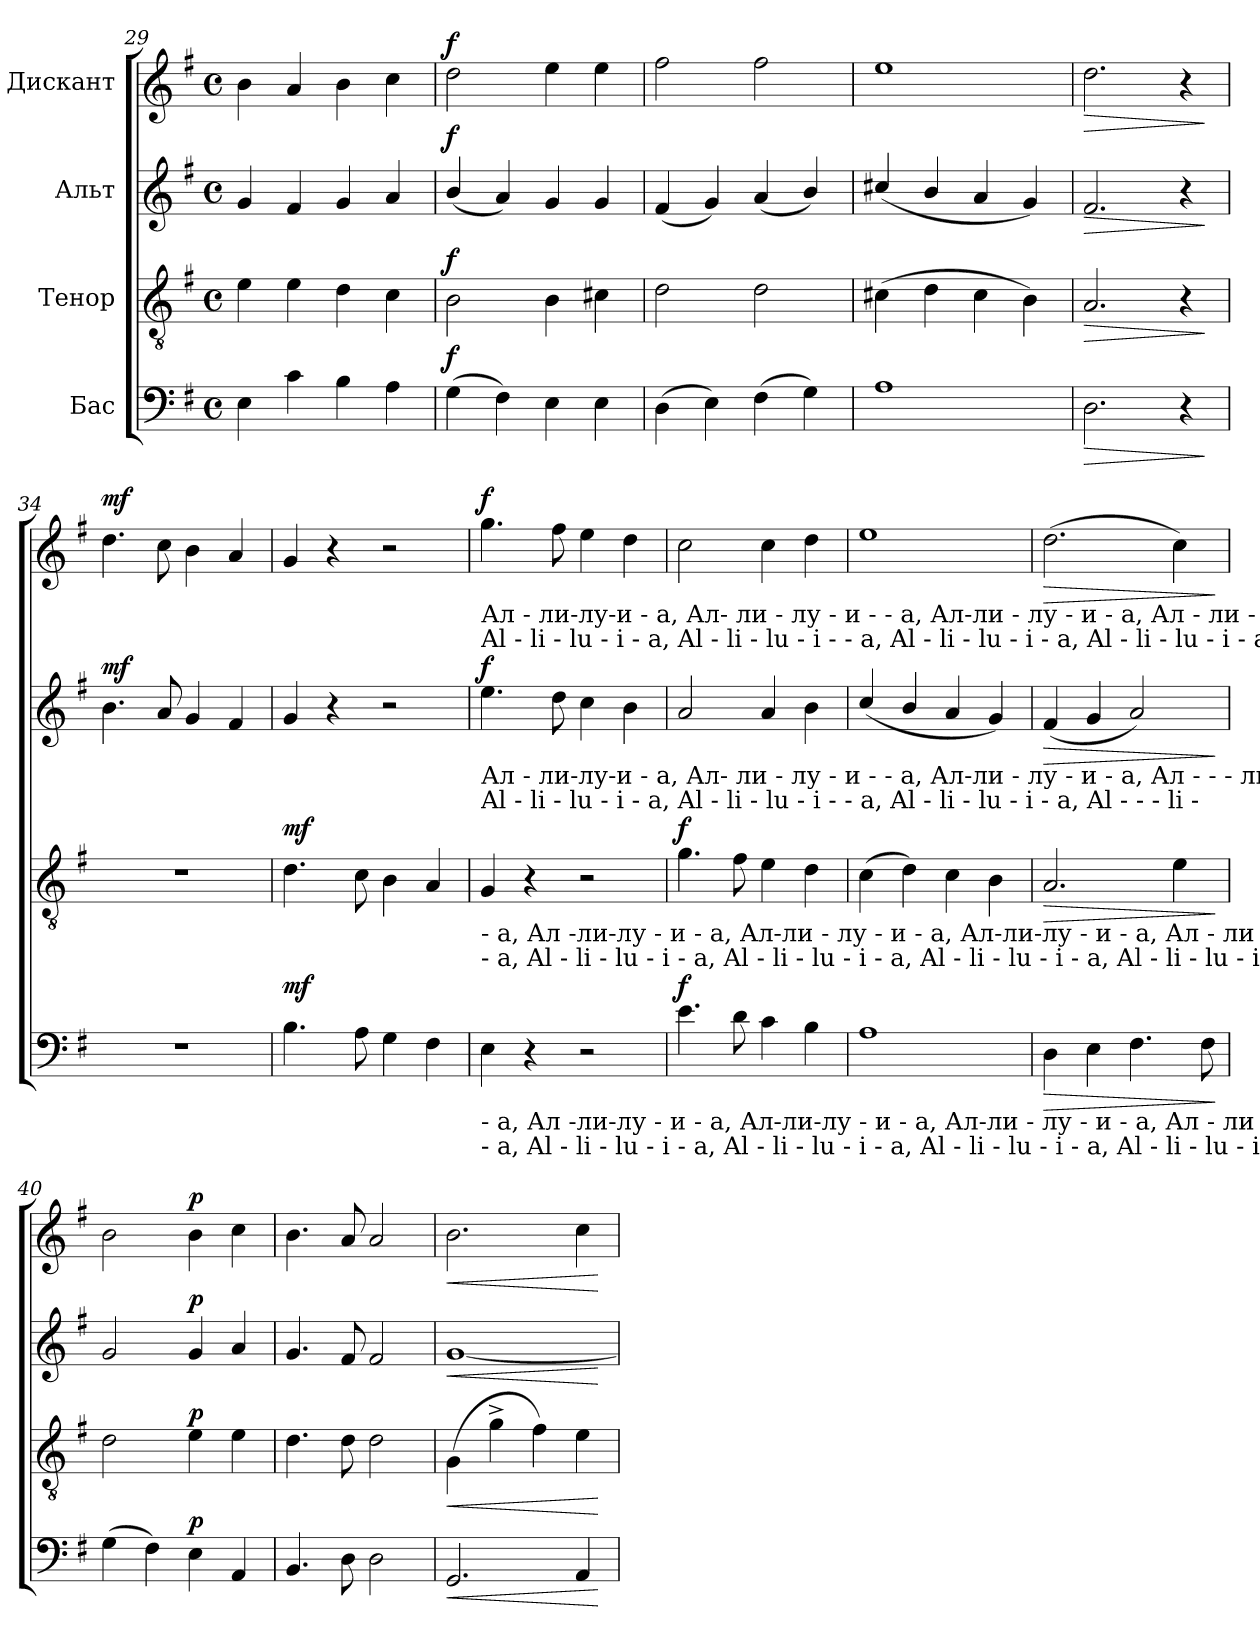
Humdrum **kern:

**kern	**dynam	**kern	**dynam	**kern	**dynam	**kern	**dynam
*part4	*part4	*part3	*part3	*part2	*part2	*part1	*part1
*staff4	*staff4	*staff3	*staff3	*staff2	*staff2	*staff1	*staff1
*I"Бас	*	*I"Тенор	*	*I"Альт	*	*I"Дискант	*
*clefF4	*	*clefGv2	*	*clefG2	*	*clefG2	*
*k[f#]	*	*k[f#]	*	*k[f#]	*	*k[f#]	*
*M4/4	*	*M4/4	*	*M4/4	*	*M4/4	*
*met(c)	*	*met(c)	*	*met(c)	*	*met(c)	*
=29	=29	=29	=29	=29	=29	=29	=29
4E\	.	4e\	.	4g/	.	4b\	.
4c\	.	4e\	.	4f#/	.	4a/	.
4B\	.	4d\	.	4g/	.	4b\	.
4A\	.	4c\	.	4a/	.	4cc\	.
=30	=30	=30	=30	=30	=30	=30	=30
!	!LO:DY:a	!	!LO:DY:a	!	!LO:DY:a	!	!LO:DY:a
(4G\	f	2B\	f	(4b/	f	2dd\	f
4F#\)	.	.	.	4a/)	.	.	.
4E\	.	4B\	.	4g/	.	4ee\	.
4E\	.	4c#X\	.	4g/	.	4ee\	.
=31	=31	=31	=31	=31	=31	=31	=31
(4D\	.	2d\	.	(4f#/	.	2ff#\	.
4E\)	.	.	.	4g/)	.	.	.
(4F#\	.	2d\	.	(4a/	.	2ff#\	.
4G\)	.	.	.	4b/)	.	.	.
=32	=32	=32	=32	=32	=32	=32	=32
1A	.	(4c#X\	.	(4cc#X/	.	1ee	.
.	.	4d\	.	4b/	.	.	.
.	.	4c#\	.	4a/	.	.	.
.	.	4B\)	.	4g/)	.	.	.
=33	=33	=33	=33	=33	=33	=33	=33
!	!LO:HP:b	!	!LO:HP:b	!	!LO:HP:b	!	!LO:HP:b
2.D\	>	2.A/	>	2.f#/	>	2.dd\	>
4r	.	4r	.	4r	.	4r	.
.	]	.	]	.	]	.	]
=34	=34	=34	=34	=34	=34	=34	=34
!	!	!	!	!	!LO:DY:a	!	!LO:DY:a
1r	.	1r	.	4.b\	mf	4.dd\	mf
.	.	.	.	8a/	.	8cc\	.
.	.	.	.	4g/	.	4b\	.
.	.	.	.	4f#/	.	4a/	.
=35	=35	=35	=35	=35	=35	=35	=35
!	!LO:DY:a	!	!LO:DY:a	!	!	!	!
4.B\	mf	4.d\	mf	4g/	.	4g/	.
.	.	.	.	4r	.	4r	.
8A\	.	8c\	.	.	.	.	.
4G\	.	4B\	.	2r	.	2r	.
4F#\	.	4A/	.	.	.	.	.
!!LO:LB:g=z
=36	=36	=36	=36	=36	=36	=36	=36
!	!	!	!	!	!	!LO:TX:b:t=Ал - ли-лу-и - а,         Ал- ли  - лу       -         и        -        -    а,      Ал-ли - лу - и - а,     Ал     -    ли - лу   -   и - а,	!
!	!	!	!	!	!	!LO:TX:b:t=Al  -  li - lu - i -  a,           Al -  li   -  lu         -          i          -         -     a,       Al - li  -  lu  -  i  - a,      Al       -     li   -  lu   -    i  -  a,	!
!	!	!	!	!LO:TX:b:t=Ал - ли-лу-и - а,         Ал- ли  - лу       -         и        -        -    а,      Ал-ли - лу - и - а,     Ал        -        -        -     ли -	!	!	!
!	!	!	!	!LO:TX:b:t=Al  -  li - lu - i -  a,           Al -  li   -  lu         -          i          -         -     a,       Al - li  -  lu  -  i  - a,      Al          -         -         -       li  -	!	!	!
!	!	!LO:TX:b:t=- а,                  Ал -ли-лу - и  -   а,     Ал-ли - лу    -     и    -   а,      Ал-ли-лу  - и - а,      Ал     -     ли - лу  -   и - a,	!	!	!	!	!
!	!	!LO:TX:b:t=- a,                     Al -  li - lu  -  i   -   a,      Al -  li  -  lu     -      i     -    a,       Al -  li - lu  -  i  - a,       Al       -       li  -  lu   -    i  - a,	!	!	!	!	!
!LO:TX:b:t=- а,                  Ал -ли-лу - и   -   а,                 Ал-ли-лу -  и - а,      Ал-ли - лу - и - а,       Ал     -    ли - лу  -  и - а,	!	!	!	!	!	!	!
!LO:TX:b:t=- a,                     Al -  li - lu  -  i    -   a,                    Al - li - lu  -   i -  a,       Al - li   -  lu  - i  - a,         Al      -      li  -  lu   -   i  - a,	!	!	!	!	!	!	!
!	!	!	!	!	!LO:DY:a	!	!LO:DY:a
4E\	.	4G/	.	4.ee\	f	4.gg\	f
4r	.	4r	.	.	.	.	.
.	.	.	.	8dd\	.	8ff#\	.
2r	.	2r	.	4cc\	.	4ee\	.
.	.	.	.	4b\	.	4dd\	.
=37	=37	=37	=37	=37	=37	=37	=37
!	!LO:DY:a	!	!LO:DY:a	!	!	!	!
4.e\	f	4.g\	f	2a/	.	2cc\	.
8d\	.	8f#\	.	.	.	.	.
4c\	.	4e\	.	4a/	.	4cc\	.
4B\	.	4d\	.	4b\	.	4dd\	.
=38	=38	=38	=38	=38	=38	=38	=38
1A	.	(4c\	.	(4cc/	.	1ee	.
.	.	4d\)	.	4b/	.	.	.
.	.	4c\	.	4a/	.	.	.
.	.	4B\	.	4g/)	.	.	.
=39	=39	=39	=39	=39	=39	=39	=39
!	!LO:HP:b	!	!LO:HP:b	!	!LO:HP:b	!	!LO:HP:b
4D\	>	2.A/	>	(4f#/	>	(2.dd\	>
4E\	.	.	.	4g/	.	.	.
4.F#\	.	.	.	2a/)	.	.	.
.	.	4e\	.	.	.	4cc\)	.
8F#\	.	.	.	.	.	.	.
.	]	.	]	.	]	.	]
=40	=40	=40	=40	=40	=40	=40	=40
(4G\	.	2d\	.	2g/	.	2b\	.
4F#\)	.	.	.	.	.	.	.
!	!LO:DY:a	!	!LO:DY:a	!	!LO:DY:a	!	!LO:DY:a
4E\	p	4e\	p	4g/	p	4b\	p
4AA/	.	4e\	.	4a/	.	4cc\	.
=41	=41	=41	=41	=41	=41	=41	=41
4.BB/	.	4.d\	.	4.g/	.	4.b\	.
8D\	.	8d\	.	8f#/	.	8a/	.
2D\	.	2d\	.	2f#/	.	2a/	.
=42	=42	=42	=42	=42	=42	=42	=42
!	!LO:HP:b	!	!LO:HP:b	!	!LO:HP:b	!	!LO:HP:b
2.GG/	<	(4G\	<	[1g	<	2.b\	<
.	.	4g^\	.	.	.	.	.
.	.	4f#\)	.	.	.	.	.
4AA/	.	4e\	.	.	.	4cc\	.
.	[	.	[	.	[	.	[
=	=	=	=	=	=	=	=
*-	*-	*-	*-	*-	*-	*-	*-
